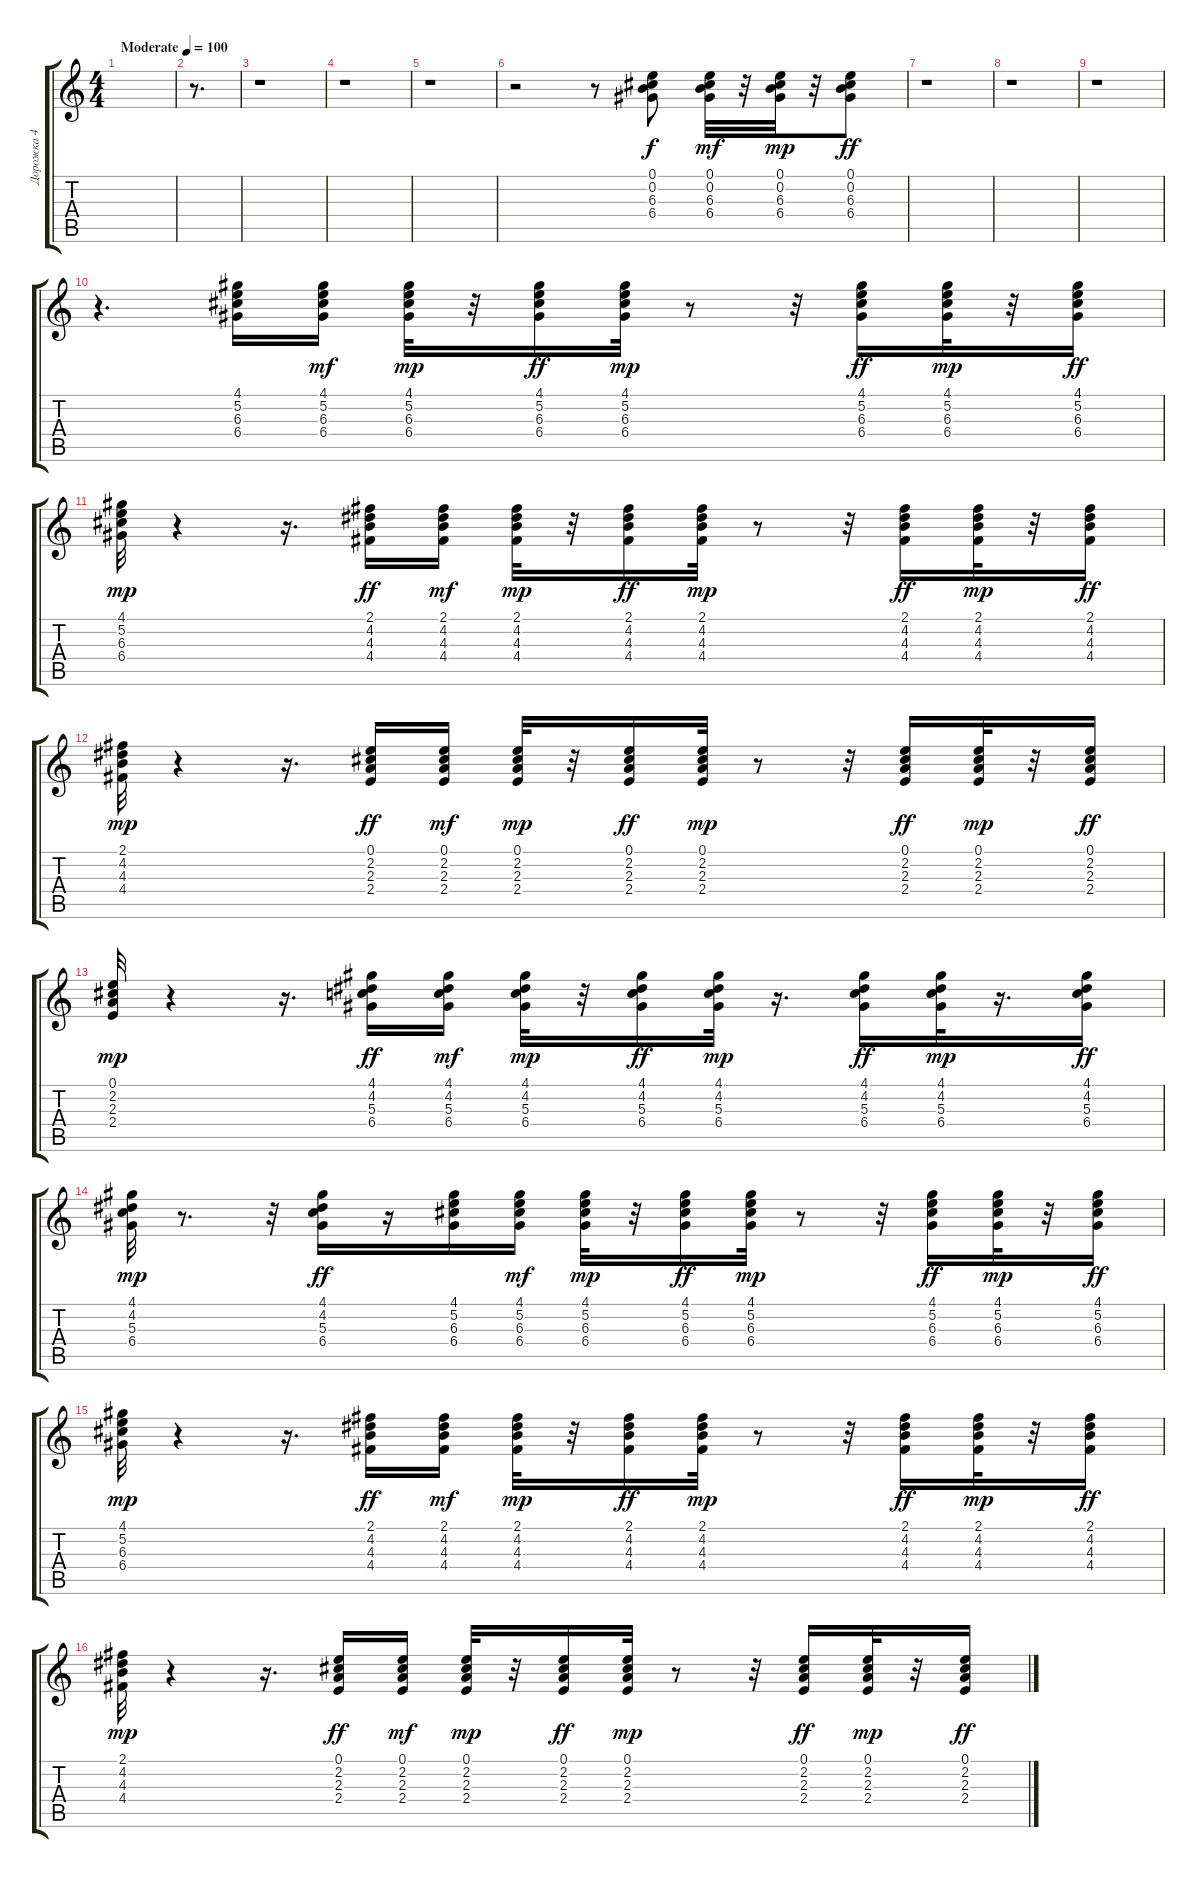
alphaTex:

\track ("Дорожка 4" "Дорожка 4") {instrument electricguitarclean}
\staff {score tabs}
\tuning (E4 B3 G3 D3 A2 E2) {hide}
\ts (4 4)
\tempo (100 "Moderate")
\clef g2
\ks c
|
r.8{d} |
r.1 |
r.1 |
r.1 |
r.2 r.8 (0.1 0.2 6.3 6.4).8 (0.1 0.2 6.3 6.4).32{dy mf} r.32 (0.1 0.2 6.3 6.4).32{dy mp} r.32 (0.1 0.2 6.3 6.4).8{dy ff} |
r.1 |
r.1 |
r.1 |
r.4{d} (4.1 5.2 6.3 6.4).16 (4.1 5.2 6.3 6.4).16{dy mf} (4.1 5.2 6.3 6.4).32{dy mp} r.32 (4.1 5.2 6.3 6.4).16{dy ff} (4.1 5.2 6.3 6.4).32{dy mp} r.8 r.32 (4.1 5.2 6.3 6.4).16{dy ff} (4.1 5.2 6.3 6.4).32{dy mp} r.32 (4.1 5.2 6.3 6.4).16{dy ff} |
(4.1 5.2 6.3 6.4).32{dy mp} r.4 r.16{d} (2.1 4.2 4.3 4.4).16{dy ff} (2.1 4.2 4.3 4.4).16{dy mf} (2.1 4.2 4.3 4.4).32{dy mp} r.32 (2.1 4.2 4.3 4.4).16{dy ff} (2.1 4.2 4.3 4.4).32{dy mp} r.8 r.32 (2.1 4.2 4.3 4.4).16{dy ff} (2.1 4.2 4.3 4.4).32{dy mp} r.32 (2.1 4.2 4.3 4.4).16{dy ff} |
(2.1 4.2 4.3 4.4).32{dy mp} r.4 r.16{d} (0.1 2.2 2.3 2.4).16{dy ff} (0.1 2.2 2.3 2.4).16{dy mf} (0.1 2.2 2.3 2.4).32{dy mp} r.32 (0.1 2.2 2.3 2.4).16{dy ff} (0.1 2.2 2.3 2.4).32{dy mp} r.8 r.32 (0.1 2.2 2.3 2.4).16{dy ff} (0.1 2.2 2.3 2.4).32{dy mp} r.32 (0.1 2.2 2.3 2.4).16{dy ff} |
(0.1 2.2 2.3 2.4).32{dy mp} r.4 r.16{d} (4.1 4.2 5.3 6.4).16{dy ff} (4.1 4.2 5.3 6.4).16{dy mf} (4.1 4.2 5.3 6.4).32{dy mp} r.32 (4.1 4.2 5.3 6.4).16{dy ff} (4.1 4.2 5.3 6.4).32{dy mp} r.16{d} (4.1 4.2 5.3 6.4).16{dy ff} (4.1 4.2 5.3 6.4).32{dy mp} r.16{d} (4.1 4.2 5.3 6.4).16{dy ff} |
(4.1 4.2 5.3 6.4).32{dy mp} r.8{d} r.32 (4.1 4.2 5.3 6.4).16{dy ff} r.16 (4.1 5.2 6.3 6.4).16 (4.1 5.2 6.3 6.4).16{dy mf} (4.1 5.2 6.3 6.4).32{dy mp} r.32 (4.1 5.2 6.3 6.4).16{dy ff} (4.1 5.2 6.3 6.4).32{dy mp} r.8 r.32 (4.1 5.2 6.3 6.4).16{dy ff} (4.1 5.2 6.3 6.4).32{dy mp} r.32 (4.1 5.2 6.3 6.4).16{dy ff} |
(4.1 5.2 6.3 6.4).32{dy mp} r.4 r.16{d} (2.1 4.2 4.3 4.4).16{dy ff} (2.1 4.2 4.3 4.4).16{dy mf} (2.1 4.2 4.3 4.4).32{dy mp} r.32 (2.1 4.2 4.3 4.4).16{dy ff} (2.1 4.2 4.3 4.4).32{dy mp} r.8 r.32 (2.1 4.2 4.3 4.4).16{dy ff} (2.1 4.2 4.3 4.4).32{dy mp} r.32 (2.1 4.2 4.3 4.4).16{dy ff} |
(2.1 4.2 4.3 4.4).32{dy mp} r.4 r.16{d} (0.1 2.2 2.3 2.4).16{dy ff} (0.1 2.2 2.3 2.4).16{dy mf} (0.1 2.2 2.3 2.4).32{dy mp} r.32 (0.1 2.2 2.3 2.4).16{dy ff} (0.1 2.2 2.3 2.4).32{dy mp} r.8 r.32 (0.1 2.2 2.3 2.4).16{dy ff} (0.1 2.2 2.3 2.4).32{dy mp} r.32 (0.1 2.2 2.3 2.4).16{dy ff}
